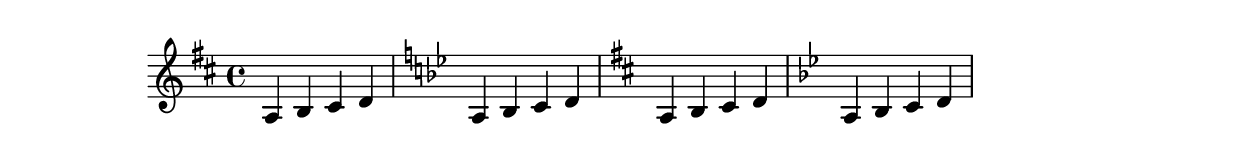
%% Do not edit this file; it is auto-generated from LSR http://lsr.dsi.unimi.it
%% This file is in the public domain.
\version "2.13.0"

\header {
  lsrtags = "pitches"

doctitlees = "Evitar que se impriman becuadros cuando cambia la armadura"
texidoces = "
Cuando cambia la armadura de la tonalidad, se imprimen becuadros
automáticamente para cancelar las alteraciones de las armaduras
anteriores.  Esto se puede evitar estableciendo al valor \"falso\" la
propiedad @code{printKeyCancellation} del contexto @code{Staff}.

"

doctitlede = "Auflösungzeichen nicht setzen, wenn die Tonart wechselt"

texidocde = "
Wenn die Tonart wechselt, werden automatisch Auflösungszeichen ausgegeben,
um Versetzungszeichen der vorherigen Tonart aufzulösen.  Das kann
verhindert werden, indem die @code{printKeyCancellation}-Eigenschaft
im @code{Staff}-Kontext auf \"false\" gesetzt wird.
"

  texidoc = "
When the key signature changes, natural signs are automatically printed
to cancel any accidentals from previous key signatures.  This may be
prevented by setting to \"false\" the @code{printKeyCancellation}
property in the @code{Staff} context. 

"
  doctitle = "Preventing natural signs from being printed when the key signature changes"
} % begin verbatim

\relative c' {
  \key d \major
  a4 b cis d
  \key g \minor
  a4 bes c d
  \set Staff.printKeyCancellation = ##f
  \key d \major
  a4 b cis d
  \key g \minor
  a4 bes c d
}
